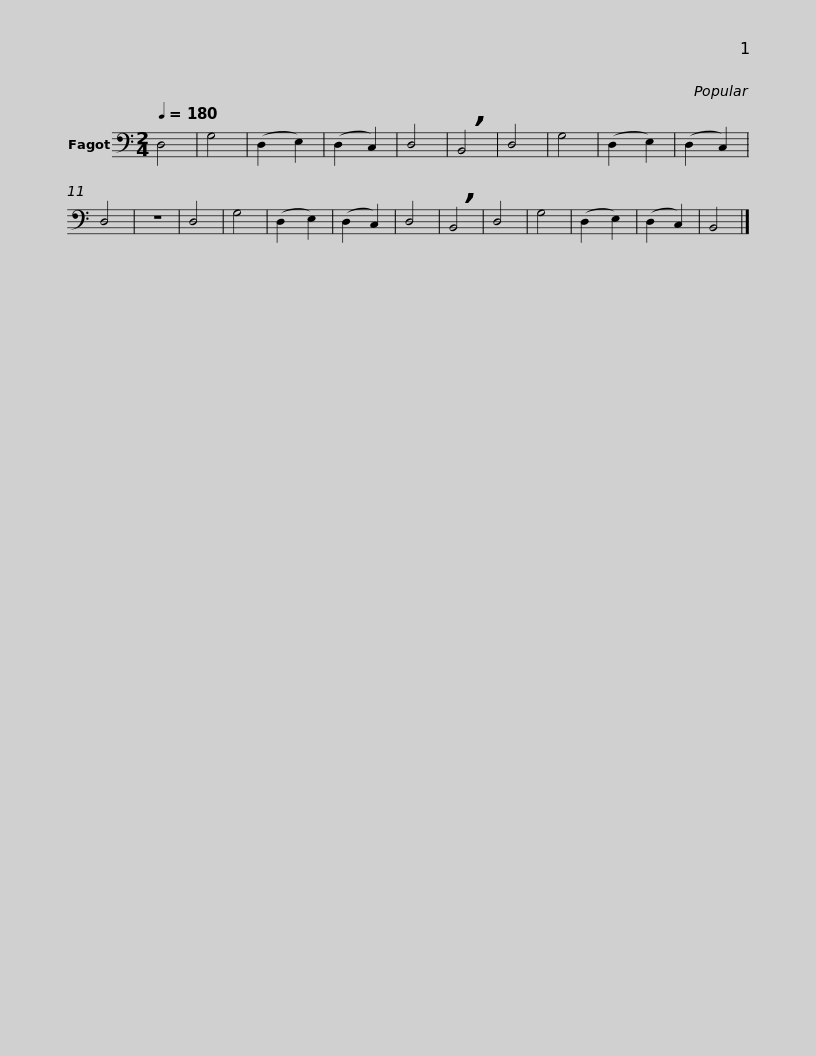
X:1
L:1/8
Q:1/4=180
M:2/4
I:linebreak $
K:C
V:1 bass
V:1
 D,4 | G,4 | (D,2 E,2) | (D,2 C,2) | D,4 | %5
 !breath!B,,4 | D,4 | G,4 | (D,2 E,2) | (D,2 C,2) | %10
 D,4 |$ z4 | D,4 | G,4 | (D,2 E,2) | %15
 (D,2 C,2) | D,4 | !breath!B,,4 | D,4 | G,4 | %20
 (D,2 E,2) | (D,2 C,2) | B,,4 |] %23
